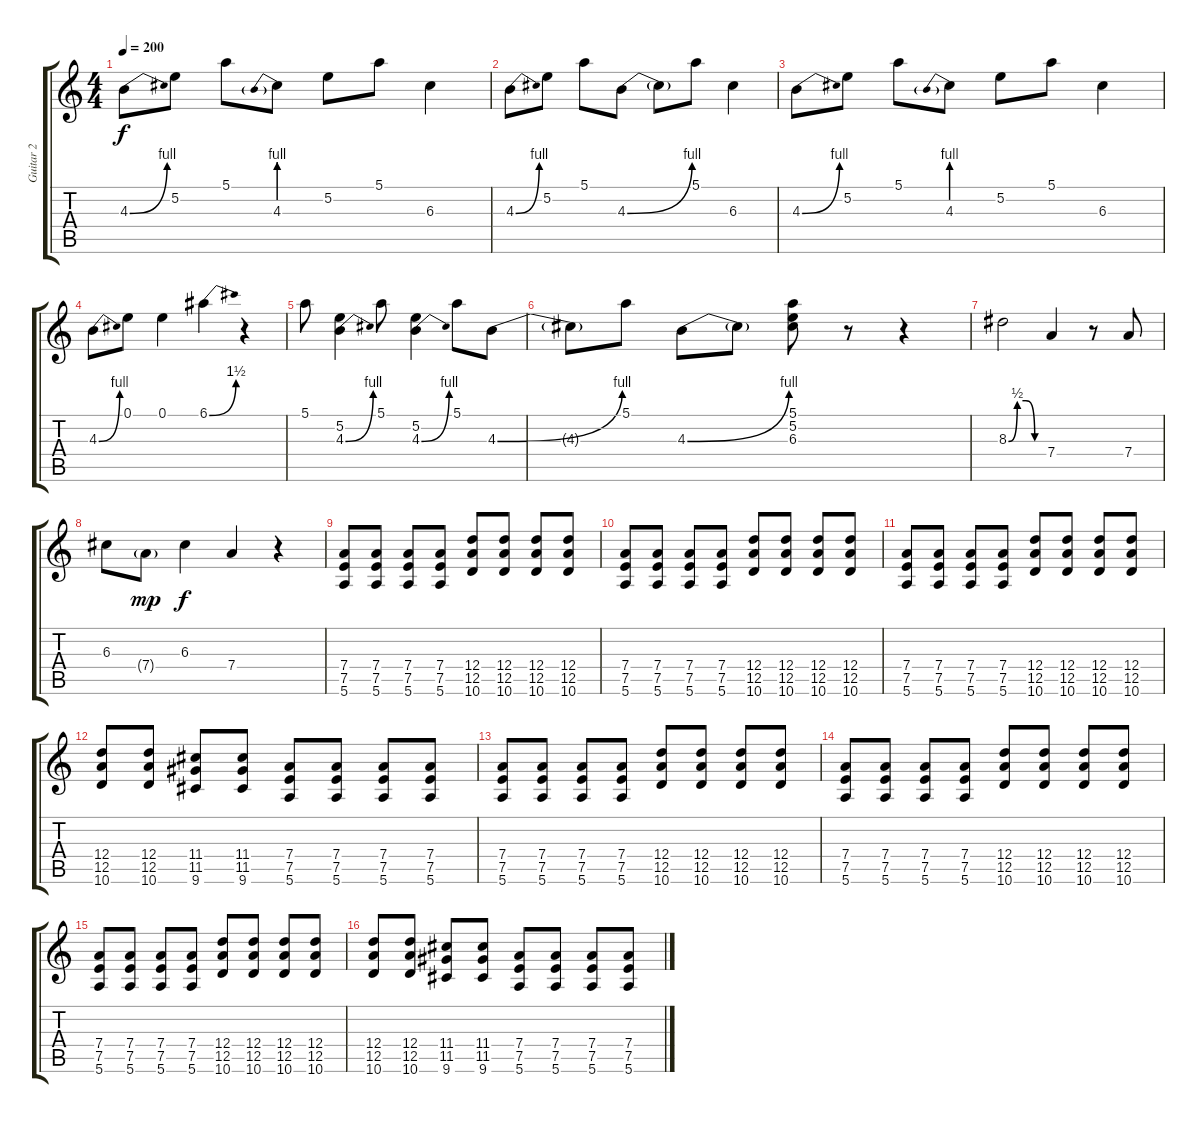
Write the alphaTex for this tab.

\track ("Guitar 2" "Guitar 2") {instrument overdrivenguitar}
\staff {score tabs}
\tuning (E4 B3 G3 D3 A2 E2) {hide}
\ts (4 4)
\tempo 200
\clef g2
\ks c
4.3{be (bend 0 0 60 4)}.8{dy f volume 13} 5.2.8 5.1.8 4.3{be (prebend 0 4 60 4)}.8 5.2.8 5.1.8 6.3.4 |
4.3{be (bend 0 0 60 4)}.8 5.2.8 5.1.8 4.3{be (bend 0 0 60 4)}.8 4.3{t}.8 5.1.8 6.3.4 |
4.3{be (bend 0 0 60 4)}.8 5.2.8 5.1.8 4.3{be (prebend 0 4 60 4)}.8 5.2.8 5.1.8 6.3.4 |
4.3{be (bend 0 0 60 4)}.8 0.1.8 0.1.4 6.1{be (bend 0 0 60 6)}.4 r.4 |
5.1.8 (5.2 4.3{be (bend 0 0 60 4)}).4 5.1.8 (5.2 4.3{be (bend 0 0 60 4)}).4 5.1.8 4.3{be (bend 0 0 60 4)}.8 |
4.3{t}.8 5.1.8 4.3{be (bend 0 0 60 4)}.8 4.3{t}.8 (5.1 5.2 6.3).8 r.8 r.4 |
8.3{be (custom 0 0 15 2 30 2 45 0 60 0)}.2 7.4.4 r.8 7.4.8 |
6.3.8 7.4{g}.8{dy mp} 6.3.4{dy f} 7.4.4 r.4 |
(7.4 7.5 5.6).8{volume 10} (7.4 7.5 5.6).8 (7.4 7.5 5.6).8 (7.4 7.5 5.6).8 (12.4 12.5 10.6).8 (12.4 12.5 10.6).8 (12.4 12.5 10.6).8 (12.4 12.5 10.6).8 |
(7.4 7.5 5.6).8 (7.4 7.5 5.6).8 (7.4 7.5 5.6).8 (7.4 7.5 5.6).8 (12.4 12.5 10.6).8 (12.4 12.5 10.6).8 (12.4 12.5 10.6).8 (12.4 12.5 10.6).8 |
(7.4 7.5 5.6).8 (7.4 7.5 5.6).8 (7.4 7.5 5.6).8 (7.4 7.5 5.6).8 (12.4 12.5 10.6).8 (12.4 12.5 10.6).8 (12.4 12.5 10.6).8 (12.4 12.5 10.6).8 |
(12.4 12.5 10.6).8 (12.4 12.5 10.6).8 (11.4 11.5 9.6).8 (11.4 11.5 9.6).8 (7.4 7.5 5.6).8 (7.4 7.5 5.6).8 (7.4 7.5 5.6).8 (7.4 7.5 5.6).8 |
(7.4 7.5 5.6).8 (7.4 7.5 5.6).8 (7.4 7.5 5.6).8 (7.4 7.5 5.6).8 (12.4 12.5 10.6).8 (12.4 12.5 10.6).8 (12.4 12.5 10.6).8 (12.4 12.5 10.6).8 |
(7.4 7.5 5.6).8 (7.4 7.5 5.6).8 (7.4 7.5 5.6).8 (7.4 7.5 5.6).8 (12.4 12.5 10.6).8 (12.4 12.5 10.6).8 (12.4 12.5 10.6).8 (12.4 12.5 10.6).8 |
(7.4 7.5 5.6).8 (7.4 7.5 5.6).8 (7.4 7.5 5.6).8 (7.4 7.5 5.6).8 (12.4 12.5 10.6).8 (12.4 12.5 10.6).8 (12.4 12.5 10.6).8 (12.4 12.5 10.6).8 |
(12.4 12.5 10.6).8 (12.4 12.5 10.6).8 (11.4 11.5 9.6).8 (11.4 11.5 9.6).8 (7.4 7.5 5.6).8 (7.4 7.5 5.6).8 (7.4 7.5 5.6).8 (7.4 7.5 5.6).8
